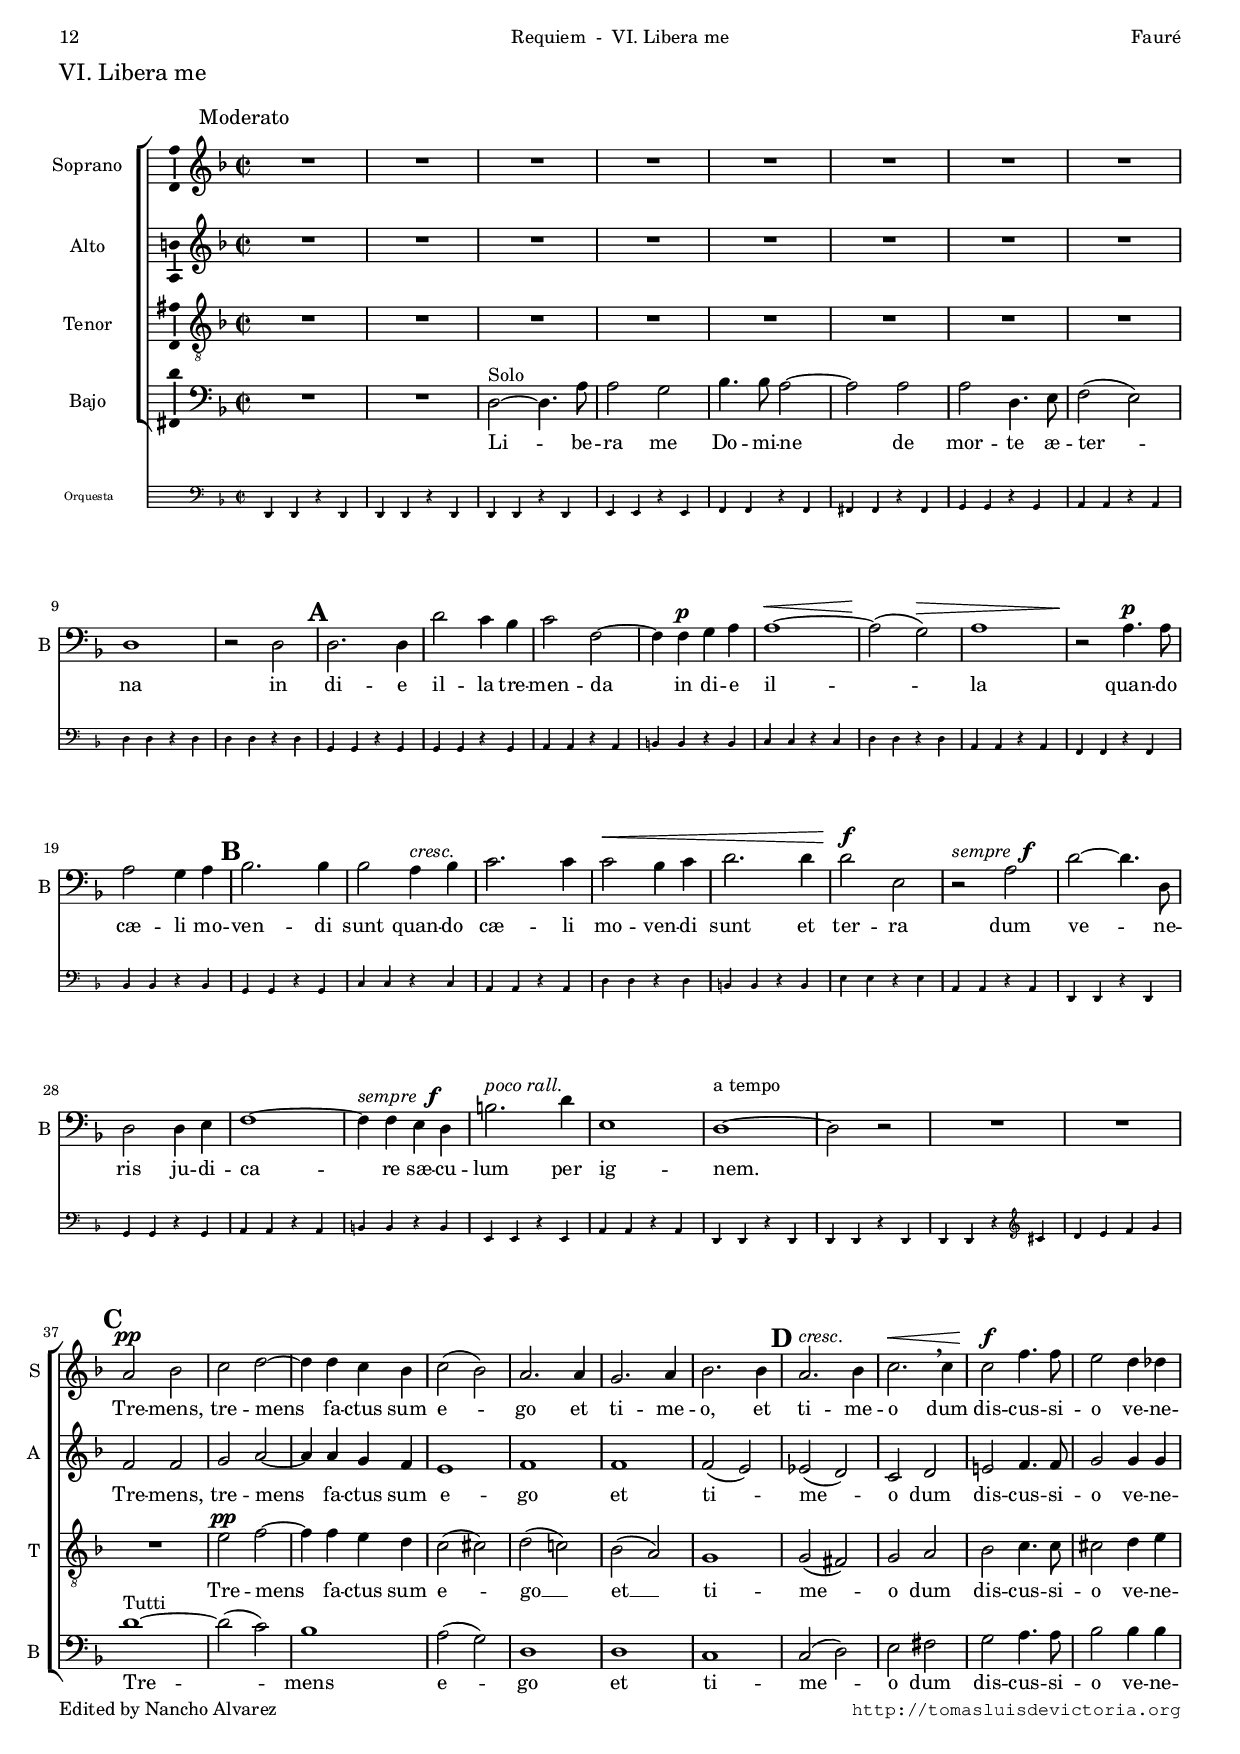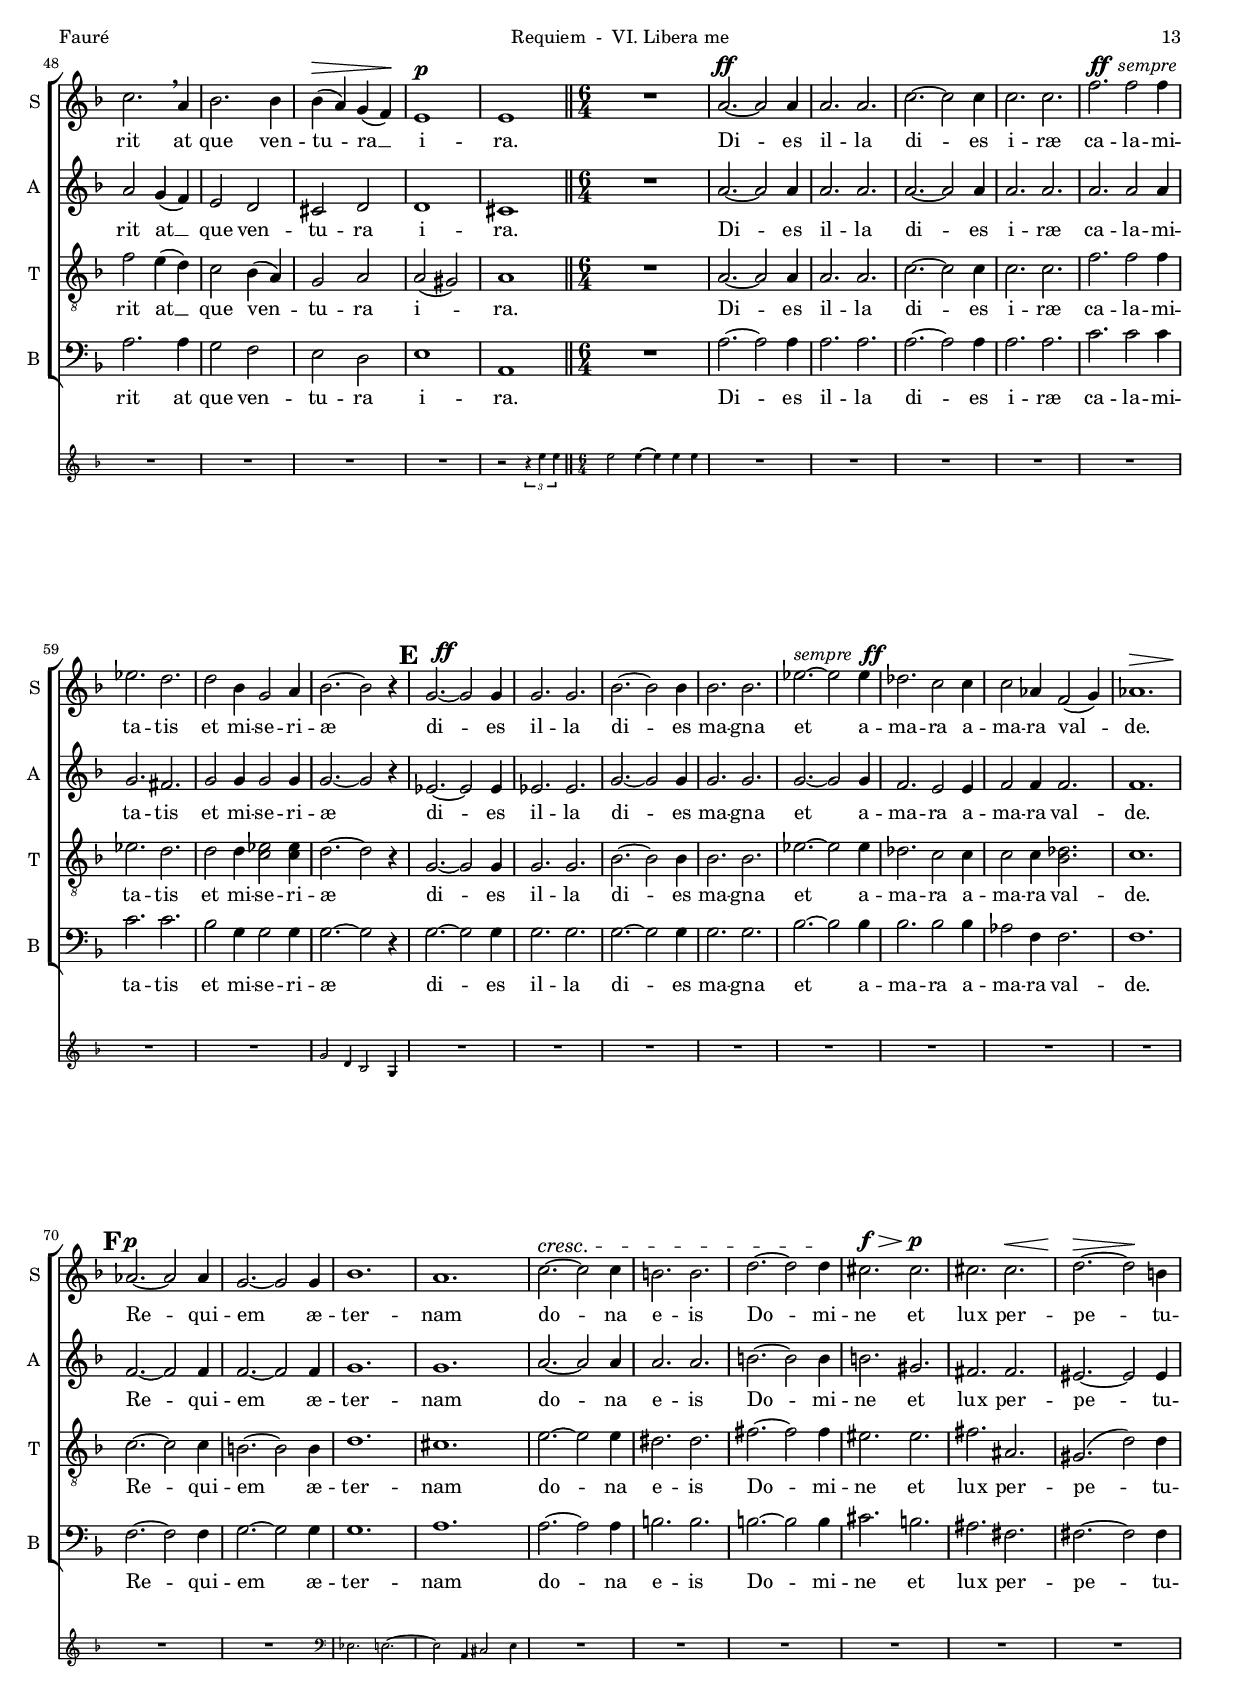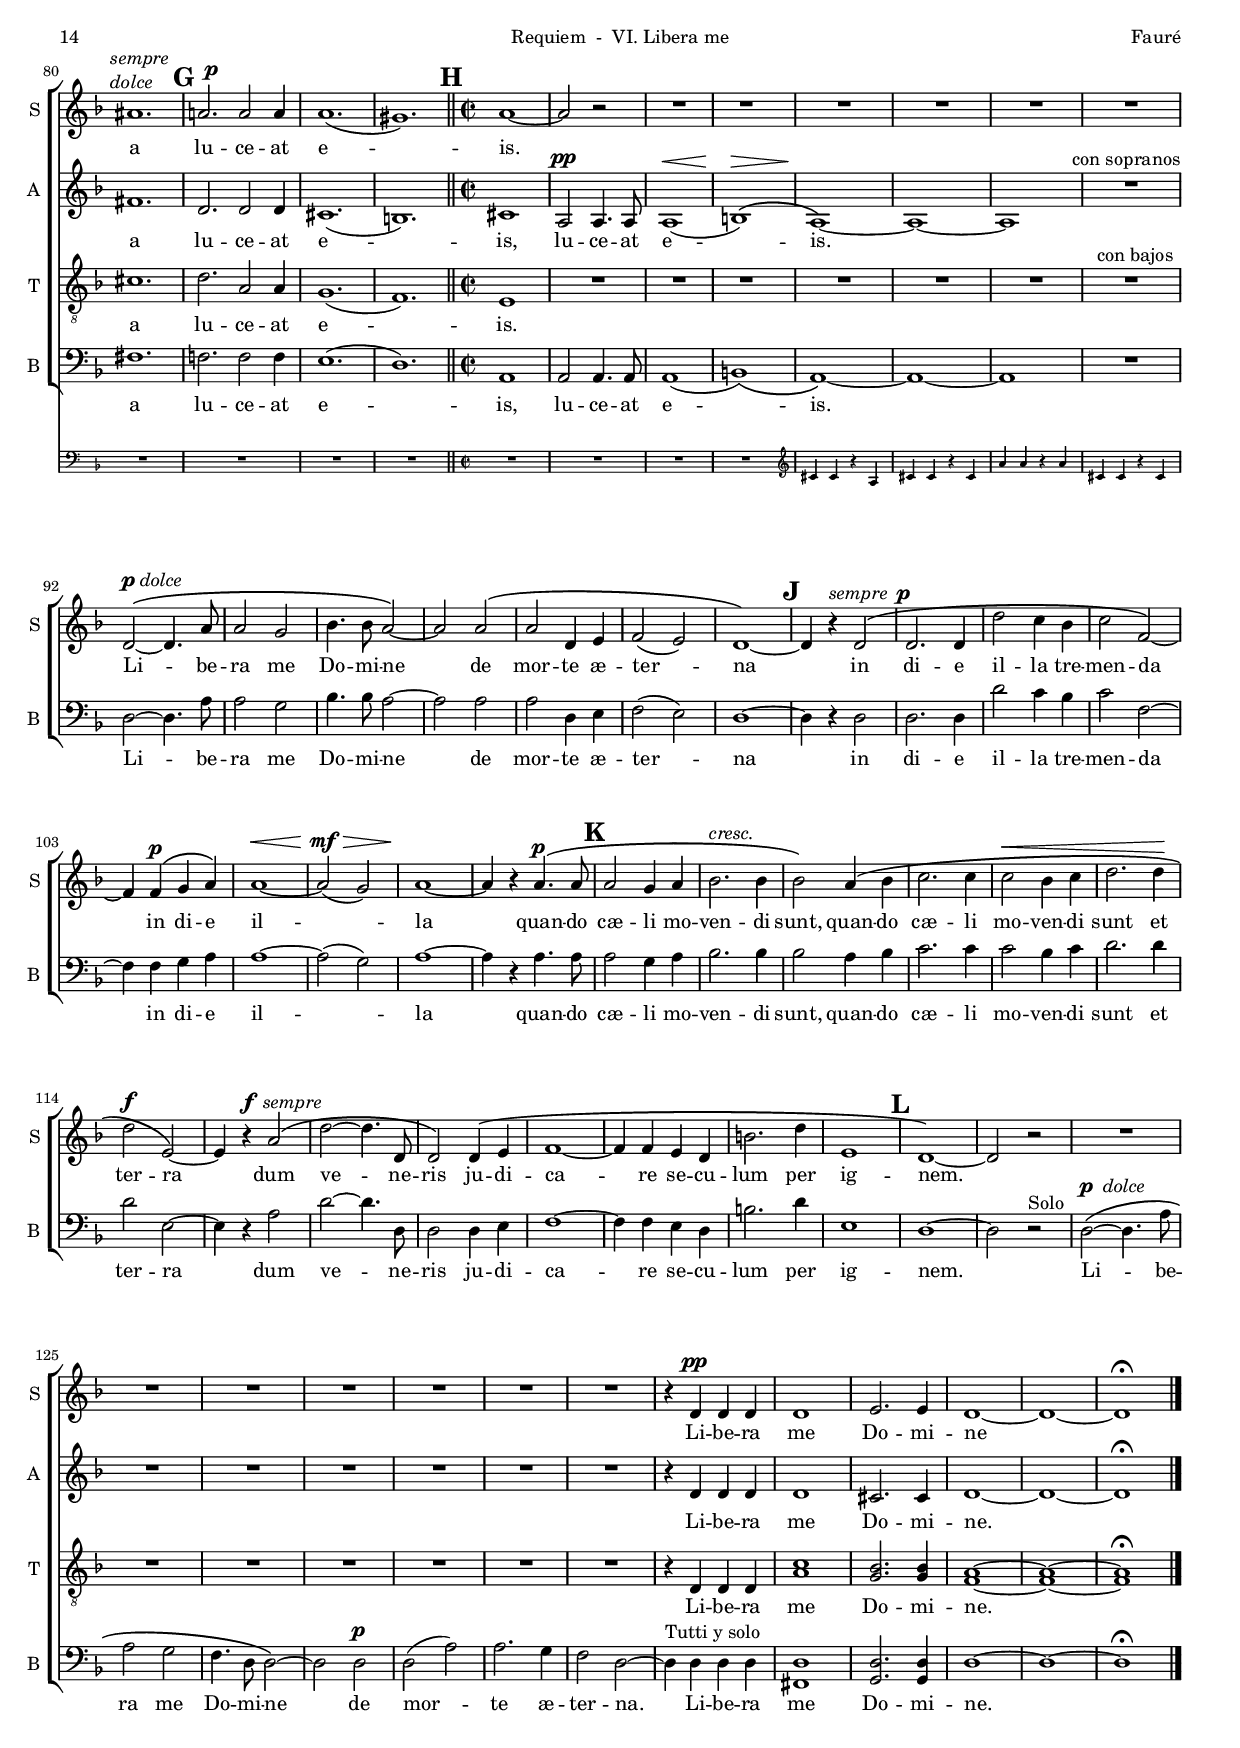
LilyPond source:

\version "2.11.45"

#(set-default-paper-size "a4")
#(set-global-staff-size 16.0)
#(ly:set-option 'point-and-click #f)

ss=\once \set suggestAccidentals = ##t


\header {
	%title=\markup{\column{ " " " " \bigger \bigger \bigger \bigger \bigger "Requiem" }}
	piece=\markup{\column{" " \bigger \bigger "VI. Libera me" " "  }}
	%composer="Gabriel Fauré (1845-1924)"
	%opus="op. 48"
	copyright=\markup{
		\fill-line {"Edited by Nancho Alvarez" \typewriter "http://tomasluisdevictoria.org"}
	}
%	tagline=""
}

global={\key f \major \time 2/2 \skip 1*10 \mark \markup{\bold \bigger A}
				\skip 1*9 \mark \markup{\bold \bigger B}
				\skip 1*17 \mark \markup{\bold \bigger C} \break
				\skip 1*7 \mark \markup{\bold \bigger D}
				\skip 1*9 \bar "||" \time 6/4
				\skip 1*6/4*9 \mark \markup{\bold \bigger E}
				\skip 1*6/4*8 \mark \markup{\bold \bigger F}
				\skip 1*6/4*11 \mark \markup{\bold \bigger G}
				\skip 1*6/4*3 \bar "||" \time 2/2
						\mark \markup{\bold \bigger H}
				\skip 1*15 \mark \markup{\bold \bigger J}
				\skip 1*9 \mark \markup{\bold \bigger K}
				\skip 1*14 \mark \markup{\bold \bigger L}
				\skip 1*15
\bar "|." }


cantus=\relative c''{
	\dynamicUp
	\phrasingSlurUp
	%\set hairpinToBarline = ##t
	\once \override TextScript #'X-offset = #-8
	\once \override TextScript #'padding = #3.0
	s4*0^\markup{\bigger "Moderato"  }
	R1*36
	a2^\pp bes
	c d ~
	d4 d c bes
	c2( bes)
	a2. a4
	g2. a4
	bes2. bes4
	a2.^\markup{\italic cresc.} bes4
	c2.\< \breathe c4
	c2^\f f4. f8
	e2 d4 des
	c2. \breathe a4
	bes2. bes4
	bes(\> a) g( f)\!
	e1^\p 
	e
	R1*6/4
	a2.^\ff ~ a2 a4
	a2. a
	c2. ~ c2 c4
	c2. c
	f2.^\markup{\dynamic ff \italic " sempre"} f2 f4
	ees2. d
	d2 bes4 g2 a4
	bes2. ~ bes2 r4
	\once \override DynamicText #'X-offset = #1
	g2.^\ff ~ g2 g4
	g2. g
	bes2. ~ bes2 bes4
	bes2. bes
	ees2.^\markup{\italic "sempre " \dynamic ff } ~ ees2 ees4
	des2. c2 c4
	c2 aes4 f2( g4)
	\override Hairpin #'minimum-length = #6
	aes1.\>
	\break
	aes2.^\p ~ aes2 aes4
	g2. ~ g2 g4
	bes1.
	a
	\setTextCresc
	c2.\< ~ c2 c4
	b2. b
	d2. ~ d2 d4\!
	\setHairpinCresc
	cis2.^\f\> cis^\p
	cis cis\<
	d\> ~ d2\! b4
	\once \override TextScript #'X-offset = #-2
	ais1.^\markup{\italic \column {"sempre"  "dolce"}}
	\once \override DynamicText #'X-offset = #1
	a!2.^\p a2 a4
	a1.(
	gis)
	a1 ~
	a2 r
	R1*5
	\once \override TextScript #'X-offset = #-2
	R1
	\break
	d,2^\markup{\dynamic p \italic dolce}\( ~ d4. a'8
	a2 g
	bes4. bes8 a2\) ~
	a a\(
	a d,4 e f2( e)
	d1\) ~
	d4 r^\markup{\italic "sempre " \dynamic p} d2\(
	d2. d4
	d'2 c4 bes
	c2 f,\) ~
	f4 f^\p\( g a\)
	a1\< ~
	a2^\mf\>( g)
	a1\! ~
	a4 r a4.^\p\( a8 
	a2 g4 a
	bes2.^\markup{\italic cresc.} bes4
	bes2\) a4\( bes
	c2. c4
	c2\< bes4 c
	d2. d4\!
	d2^\f e,\) ~
	e4 r4^\markup{\dynamic f \italic " sempre"} a2\(
	d2 ~ d4. d,8
	d2\) d4\( e
	f1 ~
	f4 f e d
	b'2. d4
	e,1
	d\) ~ 
	d2 r
	R1*7
	r4 d^\pp d d
	d1
	e2. e4
	d1 ~
	d ~
	d^\fermata
	
}

altus=\relative c'{
	\dynamicUp
	\phrasingSlurUp
	%\set hairpinToBarline = ##t
	R1*36
	f2 f
	g a ~
	a4 a g f
	e1
	f f
	f2( e)
	ees( d)
	c d
	e! f4. f8
	g2 g4 g
	a2 g4( f)
	e2 d
	cis d
	d1 
	cis
	R1*6/4
	a'2. ~ a2 a4
	a2. a
	a2. ~ a2 a4
	a2. a
	a2. a2 a4
	g2. fis
	g2 g4 g2 g4
	g2. ~ g2 r4
	ees2. ~ ees2 ees4
	ees2. ees
	g ~ g2 g4
	g2. g
	g2. ~ g2 g4
	f2. e2 e4
	f2 f4 f2.
	f1.
	f2. ~ f2 f4
	f2. ~ f2 f4
	g1. 
	g
	a2. ~ a2 a4
	a2. a
	b ~ b2 b4
	b2. gis
	fis fis
	eis ~ eis2 eis4
	fis1.
	d2. d2 d4
	cis1.(
	b)
	cis1
	a2^\pp a4. a8
	a1\<(
	b)\>\(
	a\!\) ~
	a ~
	a
	\once \override TextScript #'X-offset = #-3
	<<R1 s1^"con sopranos">>
	s1*32
	R1*7
	r4 d d d
	d1 
	cis2. cis4
	d1 ~
	d ~
	d^\fermata
}

tenor=\relative c'{
	\dynamicUp
	%\set hairpinToBarline = ##t
	R1*37
	e2^\pp f ~
	f4 f e d
	c2( cis)
	d( c!)
	bes( a)
	g1
	g2( fis)
	g2 a
	bes c4. c8 
	cis2 d4 e
	f2 e4( d)
	c2 bes4( a)
	g2 a
	a2( gis)
	a1
	R1*6/4
	a2. ~ a2 a4
	a2. a
	c ~ c2 c4
	c2. c
	f2. f2 f4
	ees2. d
	d2 d4 <ees c>2 <ees c>4
	d2. ~ d2 r4
	g,2. ~ g2 g4
	g2. g
	bes2. ~ bes2 bes4
	bes2. bes
	ees2. ~ ees2 ees4
	des2. c2 c4
	c2 c4 <des bes>2.
	c1.
	c2. ~ c2 c4
	b2. ~ b2 b4
	d1.
	cis
	e2. ~ e2 e4
	dis2. dis
	fis2. ~ fis2 fis4
	eis2. eis
	fis ais,
	gis( d'2) d4
	cis1.
	d2. a2 a4
	g1.(
	f)
	e1
	R1*6
	\once \override TextScript #'X-offset = #0
	<<R1 s1^"con bajos">>
	s1*32
	R1*7
	r4 d d d
	<c' a>1
	<bes g>2. <bes g>4
	<a f>1 ~
	<a f> ~
	<a f>^\fermata
}

bassus=\relative c{
	\dynamicUp
	\set hairpinToBarline = ##t
	R1*2
	d2^"Solo" ~ d4. a'8
	a2 g
	bes4. bes8 a2 ~
	a a
	a d,4. e8 
	f2( e)
	d1
	r2 d
	d2. d4 
	d'2 c4 bes
	c2 f, ~
	f4 f^\p g a
	a1\< ~
	a2\!( g\>)
	a1
	r2\! a4.^\p a8
	a2 g4 a
	bes2. bes4
	bes2 a4^\markup{\italic cresc.} bes
	c2. c4
	c2\< bes4 c 
	d2. d4
	d2^\f e,
	r2^\markup{\italic "sempre " \dynamic f} a
	d2 ~ d4. d,8
	d2 d4 e
	f1 ~
	f4^\markup{\italic "sempre " \dynamic f} f e d
	b'2.^\markup{\italic "poco rall."} d4
	e,1
	\once \override TextScript #'padding = #2
	d1^"a tempo" ~
	d2 r
	R1*2
%C
	d'1^"Tutti" ~
	d2( c)
	bes1
	a2( g)
	d1
	d
	c
	c2( d)
	e fis
	g a4. a8
	bes2 bes4 bes
	a2. a4
	g2 f
	e d
	e1
	a,
	R1*6/4*1
	a'2. ~ a2 a4
	a2. a
	a ~ a2 a4
	a2. a
	c2. c2 c4
	c2. c
	bes2 g4 g2 g4
	g2. ~ g2 r4
	g2. ~ g2 g4
	g2. g
	g2. ~ g2 g4
	g2. g
	bes2. ~ bes2 bes4
	bes2. bes2 bes4
	aes2 f4 f2.
	f1.
	f2. ~ f2 f4
	g2. ~ g2 g4
	g1.
	a
	a2. ~ a2 a4
	b2. b
	b2. ~ b2 b4
	cis2. b
	ais2. fis
	fis ~ fis2 fis4
	fis1.
	f!2. f2 f4
	e1.(
	d)
	a1
	a2 a4. a8
	a1(
	b)\(
	a\) ~
	a ~
	a 
	R1
	d2 ~ d4. a'8
	a2 g
	bes4. bes8 a2 ~
	a a
	a d,4 e
	f2( e)
	d1 ~
	d4 r d2
	d2. d4
	d'2 c4 bes
	c2 f, ~
	f4 f4 g a
	a1 ~
	a2( g)
	a1 ~
	a4 r a4. a8
	a2 g4 a
	bes2. bes4
	bes2 a4 bes
	c2. c4
	c2 bes4 c
	d2. d4
	d2 e, ~
	e4 r a2 
	d2 ~ d4. d,8
	d2 d4 e
	f1 ~
	f4 f e d
	b'2. d4
	e,1
	d ~
	d2 r^"Solo"
	d2^\markup{\dynamic p \italic " dolce"}\( ~ d4. a'8
	a2 g
	f4. d8 d2\) ~
	d d^\p
	d2( a')
	a2. g4
	f2 d ~
	d4^"Tutti y solo" d d d
	<d fis,>1
	<d g,>2. <d g,>4
	d1 ~
	d ~
	d^\fermata
}

organo=\relative c,{
	%\set hairpinToBarline = ##t
	\set autoBeaming = ##t
	\once \override Voice.Hairpin #'minimum-length = #7
	\clef "bass"
	d4 d r d
	d d r d
	d d r d
	e e r e
	f f r f
	fis fis r fis
	g g r g
	a a r a
	d d r d
	d d r d
	g, g r g
	g g r g
	a a r a
	b b r b
	c c r c
	d d r d
	a a r a
	f f r f
	bes bes r bes
	g g r g
	c c r c
	a a r a
	d d r d
	b b r b
	e e r e
	a, a r a
	d, d r d
	g g r g
	a a r a
	b b r b
	e, e r e
	a a r a
	d, d r d
	d d r d 
	d d r4 \clef "G" cis''
	d e f g
	R1*15
	r2 \times 2/3{r4 e' e}
	e2 e4 ~ e e e
	R1*6/4*7
	g,2 d4 bes2 g4
	R1*6/4*10
	\clef "bass"
	ees2. e ~
	e2 a,4 cis2 e4
	R1*6/4*10
	R1*4
	\clef "G"
	cis'4 cis r a
	cis4 cis r cis
	a'4 a r a
	cis,4 cis r cis
	R1*45
}

textocantus=\lyricmode{
Tre -- mens,
tre -- mens fa -- ctus sum e -- go
et ti -- me -- o, et ti -- me -- o
dum dis -- cus -- si -- o ve -- ne -- rit at que ven -- tu -- ra __ i -- ra.
Di -- es il -- la 
di -- es i -- ræ
ca -- la -- mi -- ta -- tis et mi -- se -- ri -- æ
di -- es il -- la
di -- es ma -- gna
et a -- ma -- ra a -- ma -- ra val -- de.
Re -- qui -- em æ -- ter -- nam
do -- na e -- is
Do -- mi -- ne
et lux per -- pe -- tu -- a
lu -- ce -- at e -- is.
Li -- be -- ra me Do -- mi -- ne
de mor -- te æ -- ter -- na
in di -- e il -- la tre -- men -- da
in di -- e il -- la
quan -- do cæ -- li mo -- ven -- di sunt,
quan -- do cæ -- li mo -- ven -- di sunt
et ter -- ra
dum ve -- ne -- ris ju -- di -- ca -- re se -- cu -- lum
per ig -- nem.
Li -- be -- ra me
Do -- mi -- ne
de mor -- te æ -- ter -- na
li -- be -- ra me
Do -- mi -- ne.

}

textoaltus=\lyricmode{
Tre -- mens,
tre -- mens
fa -- ctus sum e -- go 
et ti -- me -- o 
dum dis -- cus -- si -- o ve -- ne -- rit
at __ que ven -- tu -- ra i -- ra.
Di -- es il -- la 
di -- es i -- ræ
ca -- la -- mi -- ta -- tis et mi -- se -- ri -- æ
di -- es il -- la
di -- es ma -- gna
et a -- ma -- ra a -- ma -- ra val -- de.
Re -- qui -- em æ -- ter -- nam
do -- na e -- is
Do -- mi -- ne
et lux per -- pe -- tu -- a
lu -- ce -- at e -- is,
lu -- ce -- at e -- is.
Li -- be -- ra me Do -- mi -- ne. 
}

textotenor=\lyricmode{
Tre -- mens
fa -- ctus sum e -- go __
et __ ti -- me -- o 
dum dis -- cus -- si -- o ve -- ne -- rit
at __ que ven -- tu -- ra i -- ra.
Di -- es il -- la 
di -- es i -- ræ
ca -- la -- mi -- ta -- tis et mi -- se -- ri -- æ
di -- es il -- la
di -- es ma -- gna
et a -- ma -- ra a -- ma -- ra val -- de.
Re -- qui -- em æ -- ter -- nam
do -- na e -- is
Do -- mi -- ne
et lux per -- pe -- tu -- a
lu -- ce -- at e -- is.
Li -- be -- ra me Do -- mi -- ne. 
}

textobassus=\lyricmode{
Li -- be -- ra me Do -- mi -- ne
de mor -- te æ -- ter -- na
in di -- e il -- la tre -- men -- da
in di -- e il -- la
quan -- do cæ -- li mo -- ven -- di sunt
quan -- do cæ -- li mo -- ven -- di sunt et ter -- ra
dum ve -- ne -- ris ju -- di -- ca -- re
sæ -- cu -- lum per ig -- nem.
Tre -- mens
e -- go et ti -- me -- o
dum dis -- cus -- si -- o ve -- ne -- rit at que ven -- tu -- ra i -- ra.
Di -- es il -- la 
di -- es i -- ræ
ca -- la -- mi -- ta -- tis et mi -- se -- ri -- æ
di -- es il -- la
di -- es ma -- gna
et a -- ma -- ra a -- ma -- ra val -- de.
Re -- qui -- em æ -- ter -- nam
do -- na e -- is
Do -- mi -- ne
et lux per -- pe -- tu -- a
lu -- ce -- at e -- is,
lu -- ce -- at e -- is.
Li -- be -- ra me Do -- mi -- ne
de mor -- te æ -- ter -- na
in di -- e il -- la tre -- men -- da
in di -- e il -- la
quan -- do cæ -- li mo -- ven -- di sunt,
quan -- do cæ -- li mo -- ven -- di sunt
et ter -- ra
dum ve -- ne -- ris ju -- di -- ca -- re se -- cu -- lum
per ig -- nem.
Li -- be -- ra me
Do -- mi -- ne
de mor -- te æ -- ter -- na.
Li -- be -- ra me
Do -- mi -- ne.
}


                            
\score {
<<
\new ChoirStaff<<

	\new Staff <<\global
	\new Voice="v1" {
		\set Staff.instrumentName="Soprano " 
		\set Staff.shortInstrumentName="S " 
		\clef "treble"
		\cantus }
	\new Lyrics \lyricsto "v1" {\textocantus }
	>>

	
	\new Staff << \global
	\new Voice="v2" {
		\set Staff.instrumentName="Alto "
		\set Staff.shortInstrumentName="A " 
		\clef "treble" 
		\altus}
	\new Lyrics \lyricsto "v2" {\textoaltus }
	>>

	
	\new Staff <<\global
	\new Voice="v3" {
		\set Staff.instrumentName="Tenor "
		\set Staff.shortInstrumentName="T " 
		\clef "G_8"
		\tenor }
	\new Lyrics \lyricsto "v3" {\textotenor }
	>>
	

	\new Staff <<\global
	\new Voice="v4" {
		\set Staff.instrumentName="Bajo "
		\set Staff.shortInstrumentName="B " 
		\clef "bass" 
		\bassus }
	\new Lyrics \lyricsto "v4" {\textobassus}
	>>	
>>
\new Staff \with {
	\remove Ambitus_engraver
        fontSize = #-4
        \override StaffSymbol #'staff-space = #(magstep -4)
      }
      <<\global
	\new Voice="o" {
		\set  Staff.instrumentName="Orquesta "
		\clef "G"
		\organo
	}
>>
>>

\layout{ 
	\context {\Lyrics \override VerticalAxisGroup #'minimum-Y-extent = #'(-0 . 0) }
	\context {\Score 
		\override BarNumber #'padding = #2 
		skipBars = ##t
	}
	\context {\Lyrics 
		%\override LyricText #'font-size = #2 
		\override LyricHyphen #'minimum-distance = #0.33
	}
	%\context {\Voice melismaBusyProperties = #'() }
	\context { \RemoveEmptyStaffContext }
	\context {\Staff 
		\consists Ambitus_engraver 
		autoBeaming = ##f
	}
}

%\midi {}

}


\paper{
	evenHeaderMarkup=\markup  \fill-line { \fromproperty #'page:page-number-string "Requiem  -  VI. Libera me" "Fauré" }
	oddHeaderMarkup= \markup  \fill-line { \on-the-fly #not-first-page "Fauré" \on-the-fly #not-first-page "Requiem  -  VI. Libera me" \on-the-fly #not-first-page \fromproperty #'page:page-number-string }
	%system-count=12
	line-width=19.0\cm
	between-system-padding = 0
	ragged-last-bottom = ##f
	head-separation = 1\mm
	foot-separation = 3\mm
	first-page-number=12
	print-first-page-number = ##t %bug
}
